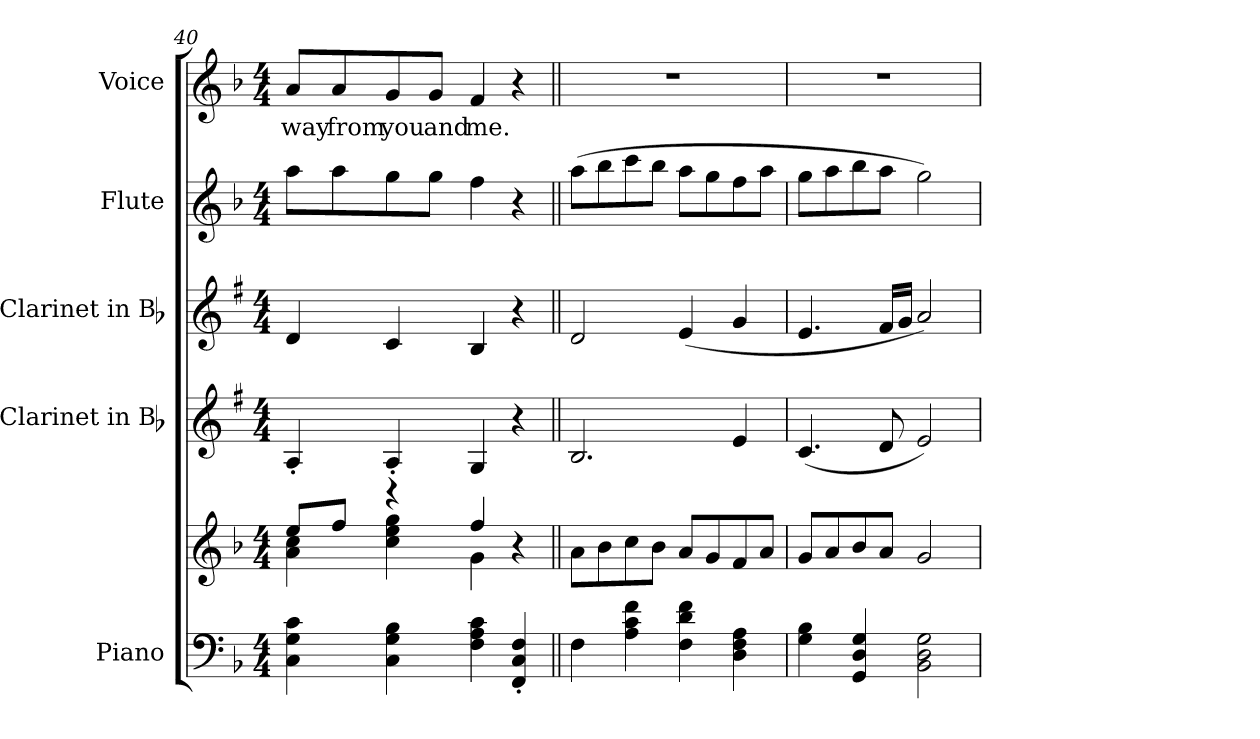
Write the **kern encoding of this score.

**kern	**kern	**kern	**kern	**kern	**kern	**text
*part5	*part5	*part4	*part3	*part2	*part1	*part1
*staff6	*staff5	*staff4	*staff3	*staff2	*staff1	*staff1
*I"Piano	*	*I"Clarinet in Bb	*I"Clarinet in Bb	*I"Flute	*I"Voice	*
*I'Pno.	*	*I'Cl.	*I'Cl.	*I'Fl.	*I'Voice	*
!!LO:LB:g=z
*clefF4	*clefG2	*clefG2	*clefG2	*clefG2	*clefG2	*
*	*	*ITrd1c2	*ITrd1c2	*	*	*
*k[b-]	*k[b-]	*k[b-]	*k[b-]	*k[b-]	*k[b-]	*
*F:	*F:	*F:	*F:	*F:	*F:	*
*M4/4	*M4/4	*M4/4	*M4/4	*M4/4	*M4/4	*
=40	=40	=40	=40	=40	=40	=40
*	*^	*	*	*	*	*
!	!	!	!	!	!	!	!LO:LY:b:color=#000000
4Ci\ 4Gi 4ci	8eei/L	4ai\ 4cci	4G'i/	4ci/	8aai\L	8ai/L	-way
!	!	!	!	!	!	!	!LO:LY:b:color=#000000
.	8ffi/J	.	.	.	8aai\	8ai/	from
!	!	!	!	!	!	!	!LO:LY:b:color=#000000
4Ci\ 4Gi 4B-i	4r	4cci\ 4eei 4ggi	4G'i/	4B-i/	8ggi\	8gi/	you
!	!	!	!	!	!	!	!LO:LY:b:color=#000000
.	.	.	.	.	8ggi\J	8gi/J	and
!	!	!	!	!	!	!	!LO:LY:b:color=#000000
4Fi\ 4Ai 4ci	4ffi/	4gi\	4Fi/	4Ai/	4ffi\	4fi/	me.
4FFi/' 4Ci' 4Fi'	4r	4ryy	4r	4r	4r	4r	.
*	*v	*v	*	*	*	*	*
=41||	=41||	=41||	=41||	=41||	=41||	=41||
4Fi\	8ai\L	2.Ai/	2ci/	(8aai\L	1r	.
.	8b-i\	.	.	8bb-i\	.	.
4Ai\ 4ci 4fi	8cci\	.	.	8ccci\	.	.
.	8b-i\J	.	.	8bb-i\J	.	.
4Fi\ 4di 4fi	8ai/L	.	(4di/	8aai\L	.	.
.	8gi/	.	.	8ggi\	.	.
4Di\ 4Fi 4Ai	8fi/	4di/	4fi/	8ffi\	.	.
.	8ai/J	.	.	8aai\J	.	.
=42	=42	=42	=42	=42	=42	=42
4Gi\ 4B-i	8gi/L	(4.B-i/	4.di/	8ggi\L	1r	.
.	8ai/	.	.	8aai\	.	.
4GGi/ 4Di 4Gi	8b-i/	.	.	8bb-i\	.	.
.	8ai/J	8ci/	16ei/LL	8aai\J	.	.
.	.	.	16fi/JJ	.	.	.
2BB-i\ 2Di 2Gi	2gi/	2di/)	2gi/)	2ggi\)	.	.
=	=	=	=	=	=	=
*-	*-	*-	*-	*-	*-	*-
